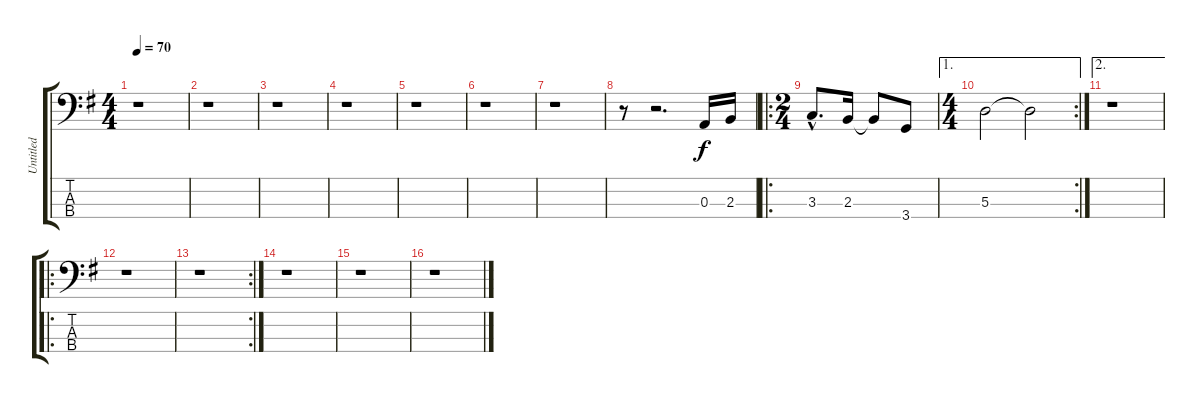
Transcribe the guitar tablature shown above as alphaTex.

\track ("Untitled" "Untitled") {instrument electricbassfinger}
\staff {score tabs}
\tuning (G2 D2 A1 E1) {hide}
\ts (4 4)
\tempo 70
\clef f4
\ks g
r.1{dy f instrument electricbassfinger} |
r.1 |
r.1 |
r.1 |
r.1 |
r.1 |
r.1 |
r.8 r.2{d} 0.3.16 2.3.16 |
\ro
\ts (2 4)
3.3{hac}.8{d} 2.3.16 2.3{t}.8 3.4.8 |
\ae 1
\rc 2
\ts (4 4)
5.3.2 5.3{t}.2 |
\ae 2
r.1 |
\ro
r.1 |
\rc 2
r.1 |
r.1 |
r.1 |
r.1
